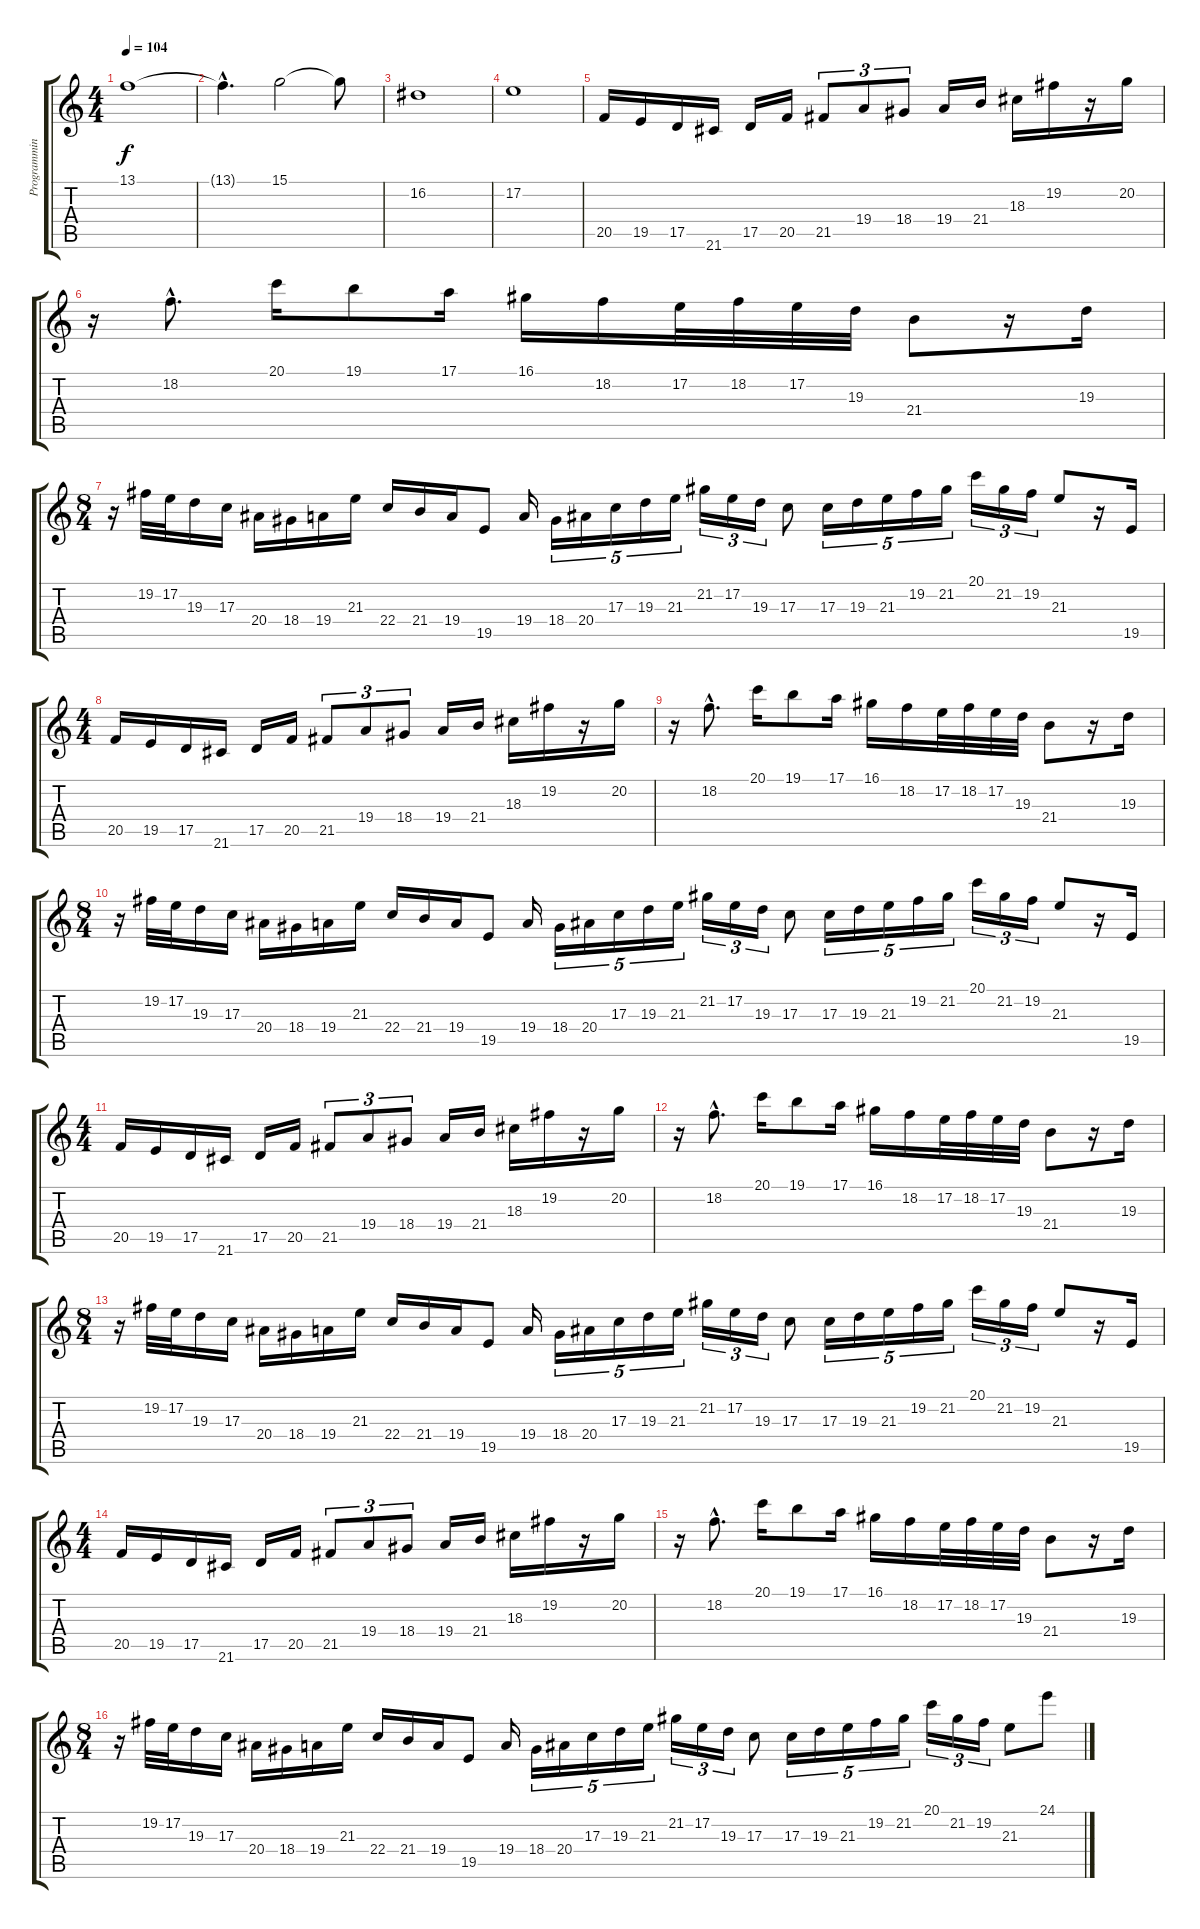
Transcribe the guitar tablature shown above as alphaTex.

\track ("Programming" "Programmin") {instrument vibraphone}
\staff {score tabs}
\tuning (E4 B3 G3 D3 A2 E2) {hide}
\ts (4 4)
\tempo 104
\clef g2
\ks c
13.1.1{dy f volume 7 instrument stringensemble1} |
13.1{hac t}.4{d} 15.1.2 15.1{t}.8 |
16.2.1 |
17.2.1 |
20.5.16{balance 14 instrument electricpiano2} 19.5.16 17.5.16 21.6.16 17.5.16 20.5.16 21.5.8{tu (3 2)} 19.4.8{tu (3 2)} 18.4.8{tu (3 2)} 19.4.16 21.4.16 18.3.16 19.2.16 r.16 20.2.16 |
r.16 18.2{hac}.8{d} 20.1.16 19.1.8 17.1.16 16.1.16 18.2.16 17.2.32 18.2.32 17.2.32 19.3.32 21.4.8 r.16 19.3.16 |
\ts (8 4)
r.16 19.2.32 17.2.32 19.3.16 17.3.16 20.4.16 18.4.16 19.4.16 21.3.16 22.4.16 21.4.16 19.4.16 19.5.8 19.4.16 18.4.16{tu (5 4)} 20.4.16{tu (5 4)} 17.3.16{tu (5 4)} 19.3.16{tu (5 4)} 21.3.16{tu (5 4)} 21.2.16{tu (3 2)} 17.2.16{tu (3 2)} 19.3.16{tu (3 2)} 17.3.8 17.3.16{tu (5 4)} 19.3.16{tu (5 4)} 21.3.16{tu (5 4)} 19.2.16{tu (5 4)} 21.2.16{tu (5 4)} 20.1.16{tu (3 2)} 21.2.16{tu (3 2)} 19.2.16{tu (3 2)} 21.3.8 r.16 19.5.16 |
\ts (4 4)
20.5.16{balance 14 instrument electricpiano2} 19.5.16 17.5.16 21.6.16 17.5.16 20.5.16 21.5.8{tu (3 2)} 19.4.8{tu (3 2)} 18.4.8{tu (3 2)} 19.4.16 21.4.16 18.3.16 19.2.16 r.16 20.2.16 |
r.16 18.2{hac}.8{d} 20.1.16 19.1.8 17.1.16 16.1.16 18.2.16 17.2.32 18.2.32 17.2.32 19.3.32 21.4.8 r.16 19.3.16 |
\ts (8 4)
r.16 19.2.32 17.2.32 19.3.16 17.3.16 20.4.16 18.4.16 19.4.16 21.3.16 22.4.16 21.4.16 19.4.16 19.5.8 19.4.16 18.4.16{tu (5 4)} 20.4.16{tu (5 4)} 17.3.16{tu (5 4)} 19.3.16{tu (5 4)} 21.3.16{tu (5 4)} 21.2.16{tu (3 2)} 17.2.16{tu (3 2)} 19.3.16{tu (3 2)} 17.3.8 17.3.16{tu (5 4)} 19.3.16{tu (5 4)} 21.3.16{tu (5 4)} 19.2.16{tu (5 4)} 21.2.16{tu (5 4)} 20.1.16{tu (3 2)} 21.2.16{tu (3 2)} 19.2.16{tu (3 2)} 21.3.8 r.16 19.5.16 |
\ts (4 4)
20.5.16{balance 14 instrument electricpiano2} 19.5.16 17.5.16 21.6.16 17.5.16 20.5.16 21.5.8{tu (3 2)} 19.4.8{tu (3 2)} 18.4.8{tu (3 2)} 19.4.16 21.4.16 18.3.16 19.2.16 r.16 20.2.16 |
r.16 18.2{hac}.8{d} 20.1.16 19.1.8 17.1.16 16.1.16 18.2.16 17.2.32 18.2.32 17.2.32 19.3.32 21.4.8 r.16 19.3.16 |
\ts (8 4)
r.16 19.2.32 17.2.32 19.3.16 17.3.16 20.4.16 18.4.16 19.4.16 21.3.16 22.4.16 21.4.16 19.4.16 19.5.8 19.4.16 18.4.16{tu (5 4)} 20.4.16{tu (5 4)} 17.3.16{tu (5 4)} 19.3.16{tu (5 4)} 21.3.16{tu (5 4)} 21.2.16{tu (3 2)} 17.2.16{tu (3 2)} 19.3.16{tu (3 2)} 17.3.8 17.3.16{tu (5 4)} 19.3.16{tu (5 4)} 21.3.16{tu (5 4)} 19.2.16{tu (5 4)} 21.2.16{tu (5 4)} 20.1.16{tu (3 2)} 21.2.16{tu (3 2)} 19.2.16{tu (3 2)} 21.3.8 r.16 19.5.16 |
\ts (4 4)
20.5.16{balance 14 instrument electricpiano2} 19.5.16 17.5.16 21.6.16 17.5.16 20.5.16 21.5.8{tu (3 2)} 19.4.8{tu (3 2)} 18.4.8{tu (3 2)} 19.4.16 21.4.16 18.3.16 19.2.16 r.16 20.2.16 |
r.16 18.2{hac}.8{d} 20.1.16 19.1.8 17.1.16 16.1.16 18.2.16 17.2.32 18.2.32 17.2.32 19.3.32 21.4.8 r.16 19.3.16 |
\ts (8 4)
r.16 19.2.32 17.2.32 19.3.16 17.3.16 20.4.16 18.4.16 19.4.16 21.3.16 22.4.16 21.4.16 19.4.16 19.5.8 19.4.16 18.4.16{tu (5 4)} 20.4.16{tu (5 4)} 17.3.16{tu (5 4)} 19.3.16{tu (5 4)} 21.3.16{tu (5 4)} 21.2.16{tu (3 2)} 17.2.16{tu (3 2)} 19.3.16{tu (3 2)} 17.3.8 17.3.16{tu (5 4)} 19.3.16{tu (5 4)} 21.3.16{tu (5 4)} 19.2.16{tu (5 4)} 21.2.16{tu (5 4)} 20.1.16{tu (3 2)} 21.2.16{tu (3 2)} 19.2.16{tu (3 2)} 21.3.8 24.1.8
